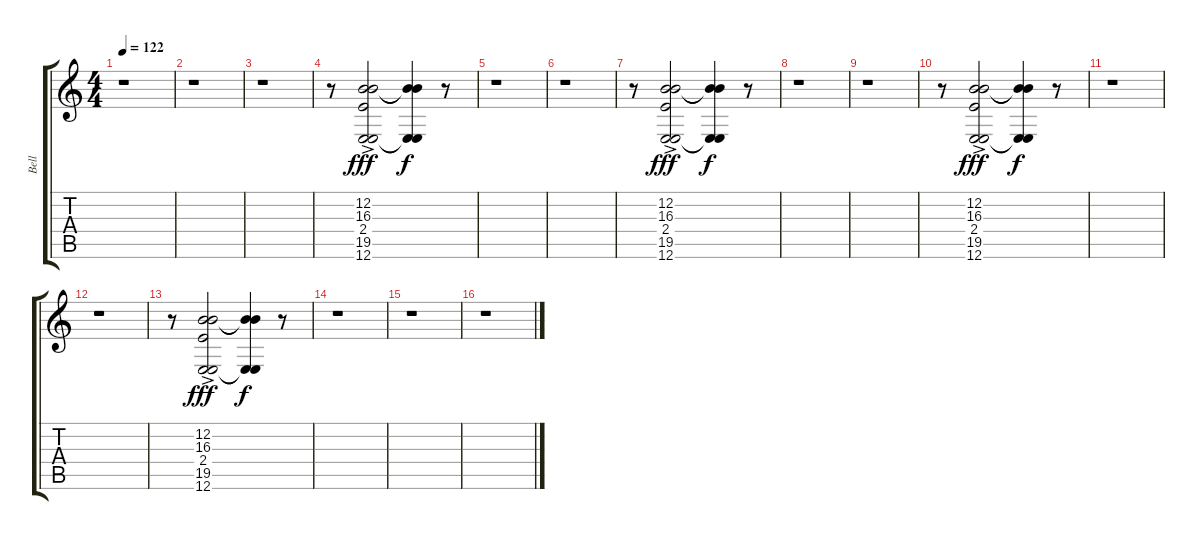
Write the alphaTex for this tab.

\track ("Bell" "Bell") {instrument tubularbells}
\staff {score tabs}
\tuning (E4 B3 G3 D3 A2 E2) {hide}
\ts (4 4)
\tempo 122
\clef g2
\ks c
r.1{dy fff} |
r.1 |
r.1 |
r.8 (12.2{ac} 16.3{ac} 2.4{ac} 19.5{ac} 12.6{ac}).2 (12.2{t} 16.3{t} 2.4{t} 12.6{t}).4{dy f} r.8 |
r.1 |
r.1 |
r.8 (12.2{ac} 16.3{ac} 2.4{ac} 19.5{ac} 12.6{ac}).2{dy fff} (12.2{t} 16.3{t} 2.4{t} 12.6{t}).4{dy f} r.8 |
r.1 |
r.1 |
r.8 (12.2{ac} 16.3{ac} 2.4{ac} 19.5{ac} 12.6{ac}).2{dy fff} (12.2{t} 16.3{t} 2.4{t} 12.6{t}).4{dy f} r.8 |
r.1 |
r.1 |
r.8 (12.2{ac} 16.3{ac} 2.4{ac} 19.5{ac} 12.6{ac}).2{dy fff} (12.2{t} 16.3{t} 2.4{t} 12.6{t}).4{dy f} r.8 |
r.1 |
r.1 |
r.1
